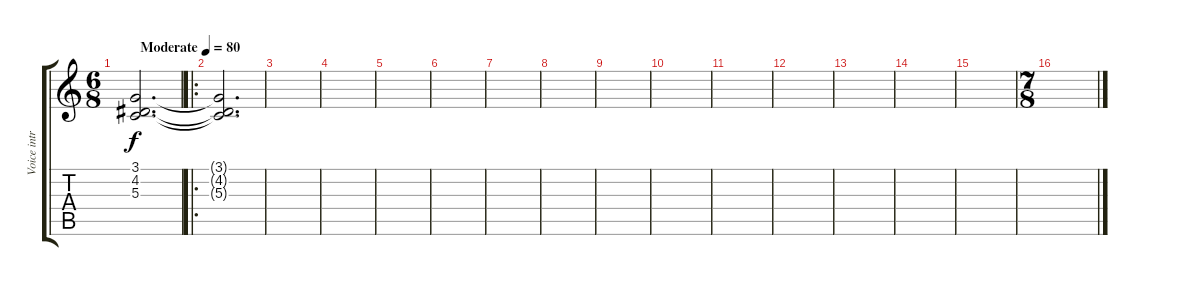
\track ("Voice intro" "Voice intr") {instrument pad4choir}
\staff {score tabs}
\tuning (E4 B3 G3 D3 A2 E2) {hide}
\ts (6 8)
\tempo (80 "Moderate")
\clef g2
\ks c
(3.1 4.2 5.3).2{d dy f instrument pad4choir} |
\ro
(3.1{t} 4.2{t} 5.3{t}).2{d} |
|
|
|
|
|
|
|
|
|
|
|
|
|
\ts (7 8)
